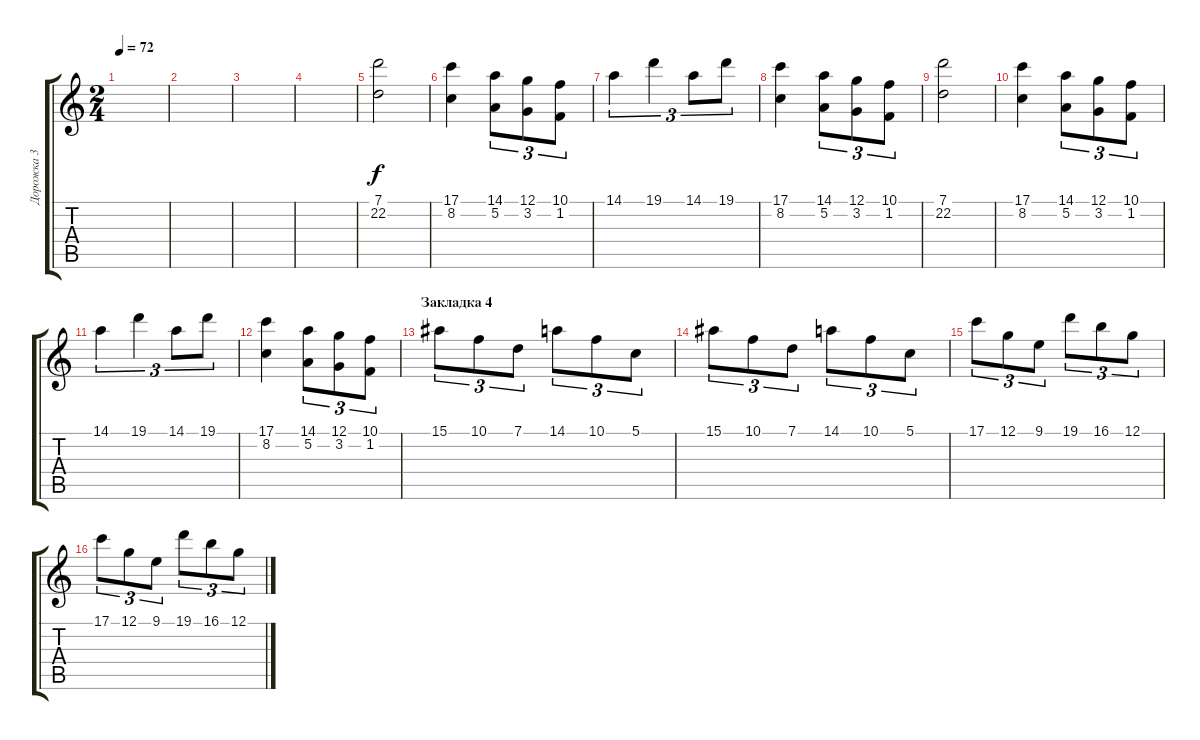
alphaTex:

\track ("Дорожка 3" "Дорожка 3") {instrument choiraahs}
\staff {score tabs}
\tuning (G4 E4 A3 D3 G2 C2) {hide}
\ts (2 4)
\tempo 72
\clef g2
\ks c
|
|
|
|
(7.1 22.2).2 |
(17.1 8.2).4 (14.1 5.2).8{tu (3 2)} (12.1 3.2).8{tu (3 2)} (10.1 1.2).8{tu (3 2)} |
14.1.4{tu (3 2)} 19.1.4{tu (3 2)} 14.1.8{tu (3 2)} 19.1.8{tu (3 2)} |
(17.1 8.2).4 (14.1 5.2).8{tu (3 2)} (12.1 3.2).8{tu (3 2)} (10.1 1.2).8{tu (3 2)} |
(7.1 22.2).2 |
(17.1 8.2).4 (14.1 5.2).8{tu (3 2)} (12.1 3.2).8{tu (3 2)} (10.1 1.2).8{tu (3 2)} |
14.1.4{tu (3 2)} 19.1.4{tu (3 2)} 14.1.8{tu (3 2)} 19.1.8{tu (3 2)} |
(17.1 8.2).4 (14.1 5.2).8{tu (3 2)} (12.1 3.2).8{tu (3 2)} (10.1 1.2).8{tu (3 2)} |
\section ("" "Закладка 4")
15.1.8{tu (3 2)} 10.1.8{tu (3 2)} 7.1.8{tu (3 2)} 14.1.8{tu (3 2)} 10.1.8{tu (3 2)} 5.1.8{tu (3 2)} |
15.1.8{tu (3 2)} 10.1.8{tu (3 2)} 7.1.8{tu (3 2)} 14.1.8{tu (3 2)} 10.1.8{tu (3 2)} 5.1.8{tu (3 2)} |
17.1.8{tu (3 2)} 12.1.8{tu (3 2)} 9.1.8{tu (3 2)} 19.1.8{tu (3 2)} 16.1.8{tu (3 2)} 12.1.8{tu (3 2)} |
17.1.8{tu (3 2)} 12.1.8{tu (3 2)} 9.1.8{tu (3 2)} 19.1.8{tu (3 2)} 16.1.8{tu (3 2)} 12.1.8{tu (3 2)}
